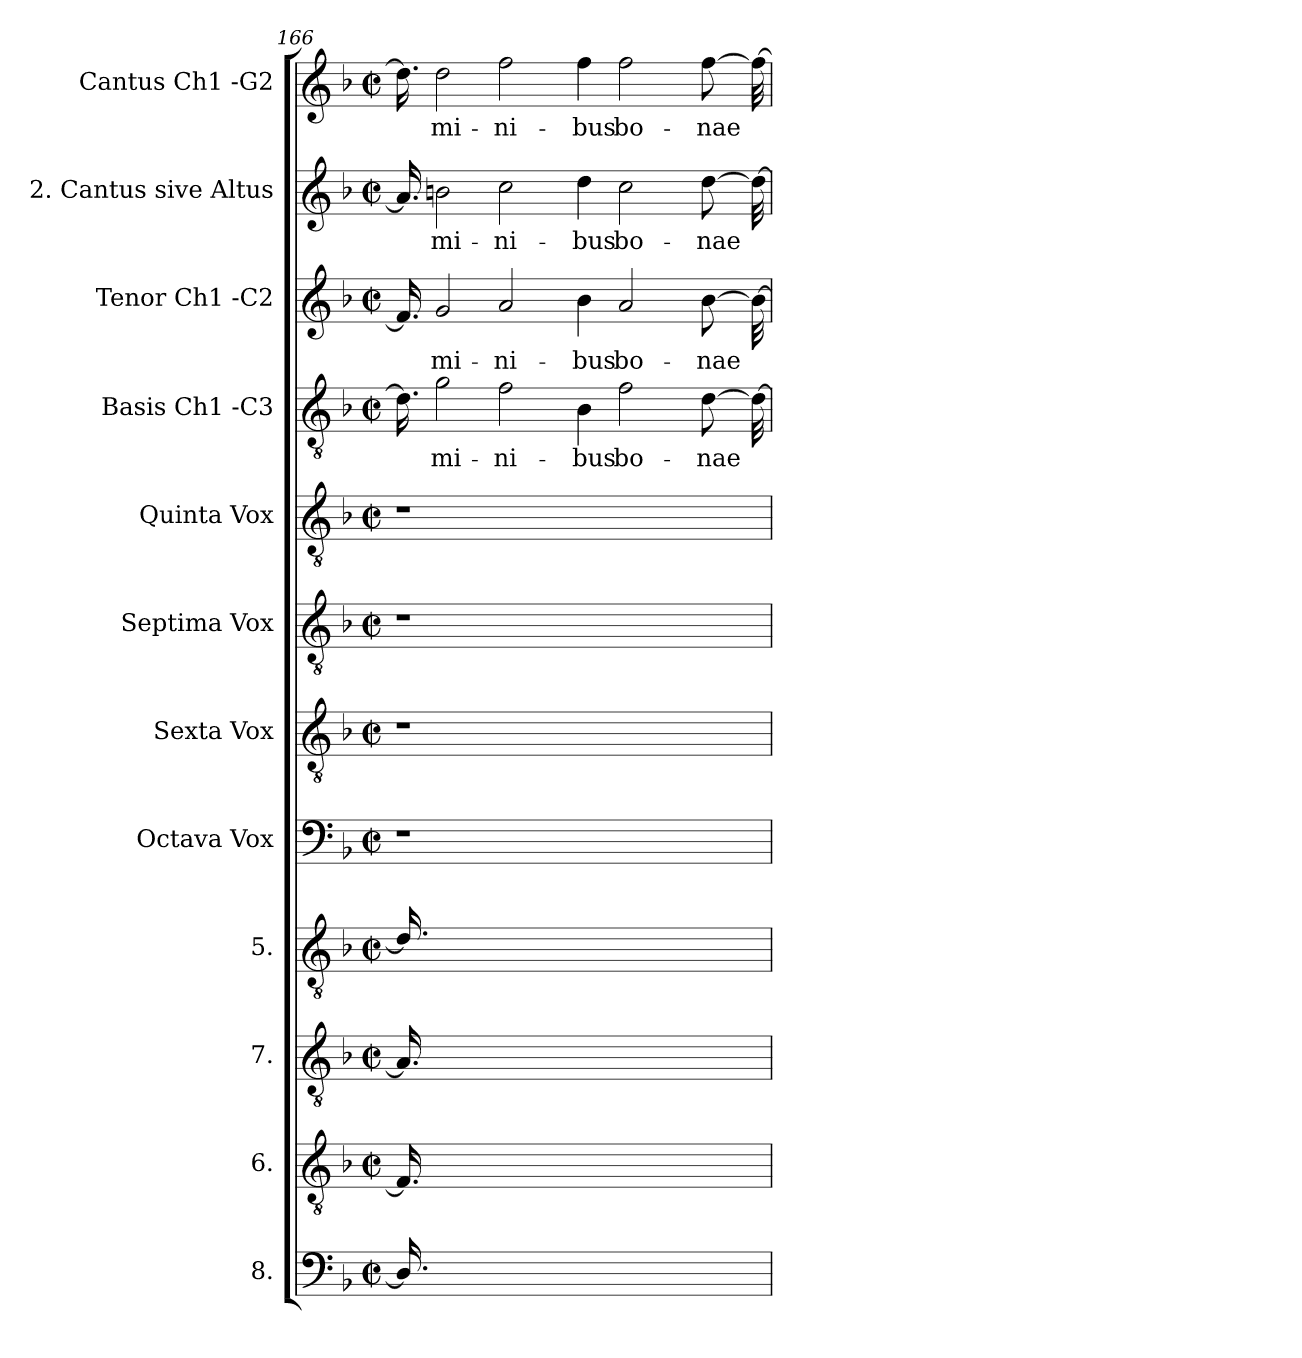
**kern	**kern	**kern	**kern	**kern	**kern	**kern	**kern	**kern	**text	**kern	**text	**kern	**text	**kern	**text
*part12	*part11	*part10	*part9	*part8	*part7	*part6	*part5	*part4	*part4	*part3	*part3	*part2	*part2	*part1	*part1
*staff12	*staff11	*staff10	*staff9	*staff8	*staff7	*staff6	*staff5	*staff4	*staff4	*staff3	*staff3	*staff2	*staff2	*staff1	*staff1
*I"8.	*I"6.	*I"7.	*I"5.	*I"Octava  Vox	*I"Sexta  Vox	*I"Septima  Vox	*I"Quinta  Vox	*I"Basis  Ch1 -C3	*	*I"Tenor  Ch1 -C2	*	*I"2. Cantus sive  Altus	*	*I"Cantus  Ch1 -G2	*
*	*	*	*	*	*	*	*	*I'B	*	*I'T	*	*I'A	*	*I'C	*
*clefF4	*clefGv2	*clefGv2	*clefGv2	*clefF4	*clefGv2	*clefGv2	*clefGv2	*clefGv2	*	*clefG2	*	*clefG2	*	*clefG2	*
*k[b-]	*k[b-]	*k[b-]	*k[b-]	*k[b-]	*k[b-]	*k[b-]	*k[b-]	*k[b-]	*	*k[b-]	*	*k[b-]	*	*k[b-]	*
*F:	*F:	*F:	*F:	*F:	*F:	*F:	*F:	*F:	*	*F:	*	*F:	*	*F:	*
*M2/2	*M2/2	*M2/2	*M2/2	*M2/2	*M2/2	*M2/2	*M2/2	*M2/2	*	*M2/2	*	*M2/2	*	*M2/2	*
*met(c|)	*met(c|)	*met(c|)	*met(c|)	*met(c|)	*met(c|)	*met(c|)	*met(c|)	*met(c|)	*	*met(c|)	*	*met(c|)	*	*met(c|)	*
=166	=166	=166	=166	=166	=166	=166	=166	=166	=166	=166	=166	=166	=166	=166	=166
16.D/]	16.F/]	16.A/]	16.d/]	1r	1r	1r	1r	16.d\]	.	16.f#/]	.	16.a/]	.	16.dd\]	.
!	!	!	!	!	!	!	!	!	!LO:LY:b:cj	!	!LO:LY:b:cj	!	!LO:LY:b:cj	!	!LO:LY:b:cj
1ryy	1ryy	1ryy	1ryy	.	.	.	.	2g\	-mi-	2g/	-mi-	2bn\	-mi-	2dd\	-mi-
!	!	!	!	!	!	!	!	!	!LO:LY:b:cj	!	!LO:LY:b:cj	!	!LO:LY:b:cj	!	!LO:LY:b:cj
.	.	.	.	.	.	.	.	2f\	-ni-	2a/	-ni-	2cc\	-ni-	2ff\	-ni-
.	.	.	.	1ryy	1ryy	1ryy	1ryy	.	.	.	.	.	.	.	.
!	!	!	!	!	!	!	!	!	!LO:LY:b:cj	!	!LO:LY:b:cj	!	!LO:LY:b:cj	!	!LO:LY:b:cj
2ryy	2ryy	2ryy	2ryy	.	.	.	.	4B-\	-bus	4b-\	-bus	4dd\	-bus	4ff\	-bus
!	!	!	!	!	!	!	!	!	!LO:LY:b:cj	!	!LO:LY:b:cj	!	!LO:LY:b:cj	!	!LO:LY:b:cj
.	.	.	.	.	.	.	.	2f\	bo-	2a/	bo-	2cc\	bo-	2ff\	bo-
4ryy	4ryy	4ryy	4ryy	.	.	.	.	.	.	.	.	.	.	.	.
!	!	!	!	!	!	!	!	!	!LO:LY:b:cj	!	!LO:LY:b:cj	!	!LO:LY:b:cj	!	!LO:LY:b:cj
8ryy	8ryy	8ryy	8ryy	.	.	.	.	[>8d\	-nae	[>8b-\	-nae	[>8dd\	-nae	[>8ff\	-nae
32ryy	32ryy	32ryy	32ryy	.	.	.	.	32d\_>	.	32b-\_>	.	32dd\_>	.	32ff\_>	.
=	=	=	=	=	=	=	=	=	=	=	=	=	=	=	=
*-	*-	*-	*-	*-	*-	*-	*-	*-	*-	*-	*-	*-	*-	*-	*-
